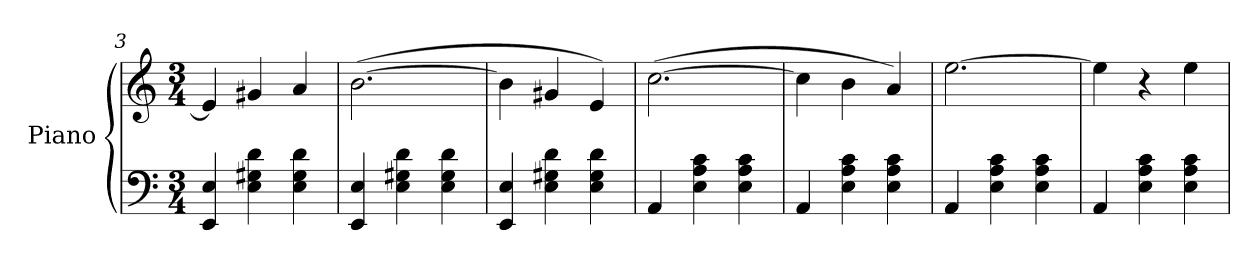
**kern	**kern
*part1	*part1
*staff2	*staff1
*I"Piano	*
*I'Pno.	*
*clefF4	*clefG2
*k[]	*k[]
*M3/4	*M3/4
=3	=3
4EE/ 4E/	4e/]
4E\ 4G#X\ 4d\	4g#X/
4E\ 4G#\ 4d\	4a/
=4	=4
4EE/ 4E/	(>[2.b\
4E\ 4G#X\ 4d\	.
4E\ 4G#\ 4d\	.
=5	=5
4EE/ 4E/	4b\]
4E\ 4G#X\ 4d\	4g#X/
4E\ 4G#\ 4d\	4e/)
=6	=6
4AA/	(>[2.cc\
4E\ 4A\ 4c\	.
4E\ 4A\ 4c\	.
=7	=7
4AA/	4cc\]
4E\ 4A\ 4c\	4b\
4E\ 4A\ 4c\	4a/)
=8	=8
4AA/	[2.ee\
4E\ 4A\ 4c\	.
4E\ 4A\ 4c\	.
=9	=9
4AA/	4ee\]
4E\ 4A\ 4c\	4r
4E\ 4A\ 4c\	4ee\
=	=
*-	*-
